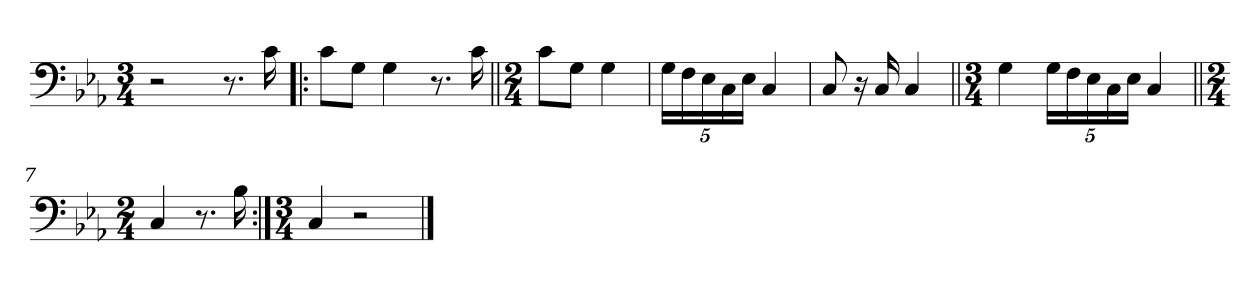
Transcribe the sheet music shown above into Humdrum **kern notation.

**kern
*part1
*staff1
*clefF4
*k[b-e-a-]
*M3/4
=1
2r
8.r
16c\
=2!|:
8c\L
8G\J
4G\
8.r
16c\
=3||
*M2/4
8c\L
8G\J
4G\
=4
20G\LL
20F\
20E-\
20C\
20E-\JJ
4C/
=5
8C/
16r
16C/
4C/
=6||
*M3/4
4G\
20G\LL
20F\
20E-\
20C\
20E-\JJ
4C/
=7||
*M2/4
4C/
8.r
16B-\
=8:|!
*M3/4
4C/
2r
==
*-
